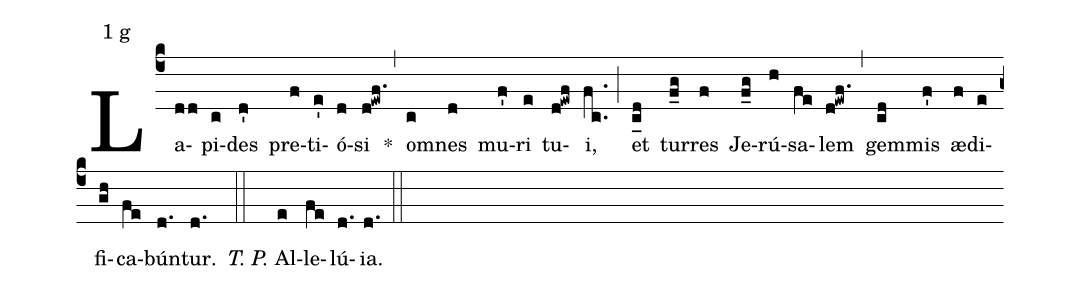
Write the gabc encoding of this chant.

mode:1 g;
%%
(c4) La(dd)pi(c)des(d') pre(f)ti(e')ó(d)si(d!ewf.) *(,) o(c)mnes(d) mu(f')ri(e) tu(d!ewf)i,(fc..) (;) et(c_[ll:1]d) tur(f_g)res(f) Je(f_g)rú(h)sa(fe)lem(d!ewf.) (,) gem(cd)mis(f') æ(f)di(e)fi(gh)ca(fe)bún(d.)tur.(d.) (::) <i>T. P.</i> Al(e)le(fe)lú(d.){ia}.(d.) (::)
